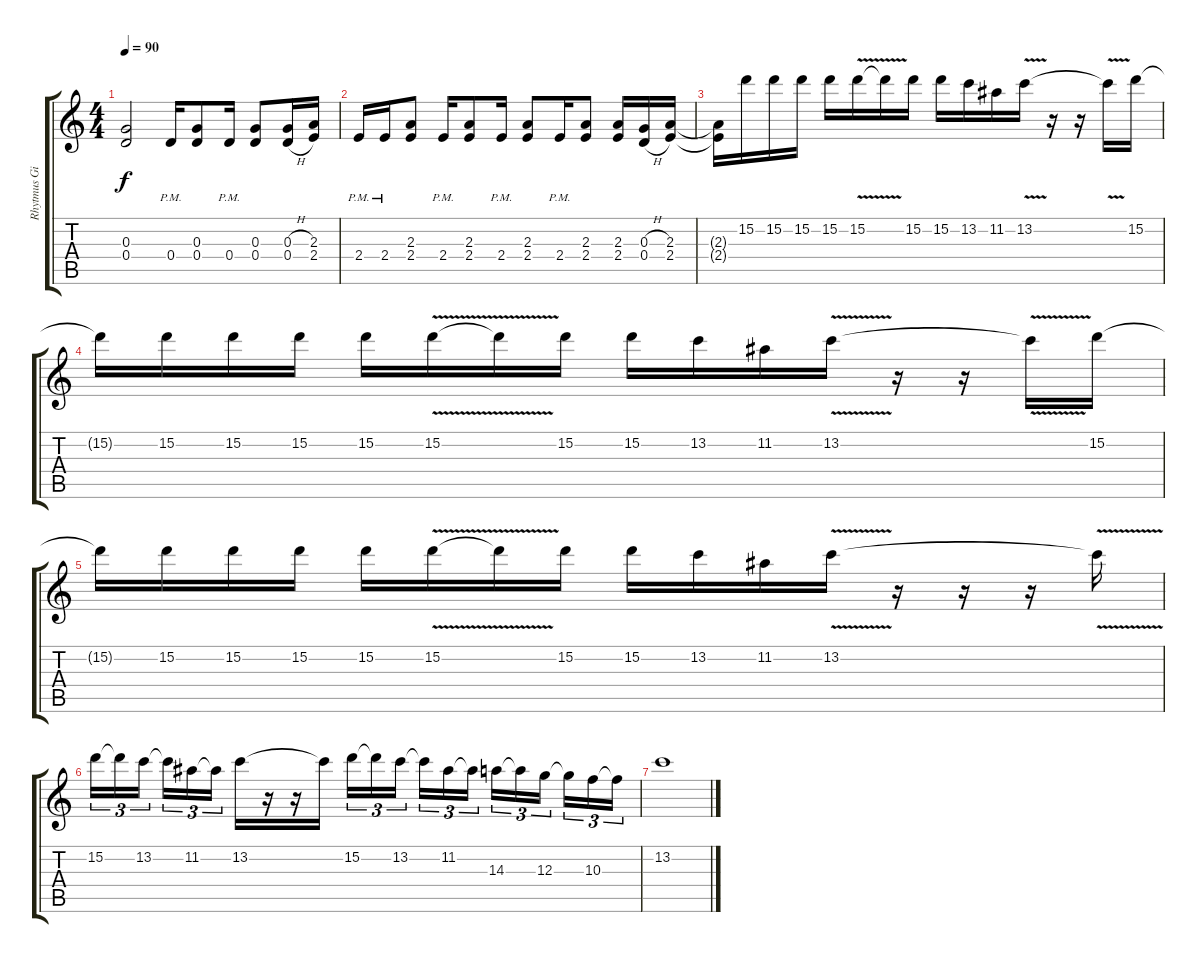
\track ("Rhytmus Gitarre" "Rhytmus Gi") {instrument distortionguitar}
\staff {score tabs}
\tuning (E4 B3 G3 D3 A2 E2) {hide}
\ts (4 4)
\tempo 90
\clef g2
\ks c
(0.3 0.4).2{dy f} 0.4{pm}.16 (0.3 0.4).8 0.4{pm}.16 (0.3 0.4).8 (0.3{h} 0.4{h}).16 (2.3 2.4).16 |
2.4{pm}.16 2.4{pm}.16 (2.3 2.4).8 2.4{pm}.16 (2.3 2.4).8 2.4{pm}.16 (2.3 2.4).8 2.4{pm}.16 (2.3 2.4).8 (2.3 2.4).16 (0.3{h} 0.4{h}).16 (2.3 2.4).16 |
(2.3{t} 2.4{t}).16 15.2.16 15.2.16 15.2.16 15.2.16 15.2{v}.16 15.2{t}.16 15.2.16 15.2.16 13.2.16 11.2.16 13.2{v}.16 r.16 r.16 13.2{t}.16 15.2.16 |
15.2{t}.16 15.2.16 15.2.16 15.2.16 15.2.16 15.2{v}.16 15.2{t}.16 15.2.16 15.2.16 13.2.16 11.2.16 13.2{v}.16 r.16 r.16 13.2{t}.16 15.2.16 |
15.2{t}.16 15.2.16 15.2.16 15.2.16 15.2.16 15.2{v}.16 15.2{t}.16 15.2.16 15.2.16 13.2.16 11.2.16 13.2{v}.16 r.16 r.16 r.16 13.2{t}.16 |
15.2.16{tu (3 2)} 15.2{t}.16{tu (3 2)} 13.2.16{tu (3 2)} 13.2{t}.16{tu (3 2)} 11.2.16{tu (3 2)} 11.2{t}.16{tu (3 2)} 13.2.16 r.16 r.16 13.2{t}.16 15.2.16{tu (3 2)} 15.2{t}.16{tu (3 2)} 13.2.16{tu (3 2)} 13.2{t}.16{tu (3 2)} 11.2.16{tu (3 2)} 11.2{t}.16{tu (3 2)} 14.3.16{tu (3 2)} 14.3{t}.16{tu (3 2)} 12.3.16{tu (3 2)} 12.3{t}.16{tu (3 2)} 10.3.16{tu (3 2)} 10.3{t}.16{tu (3 2)} |
13.2.1
